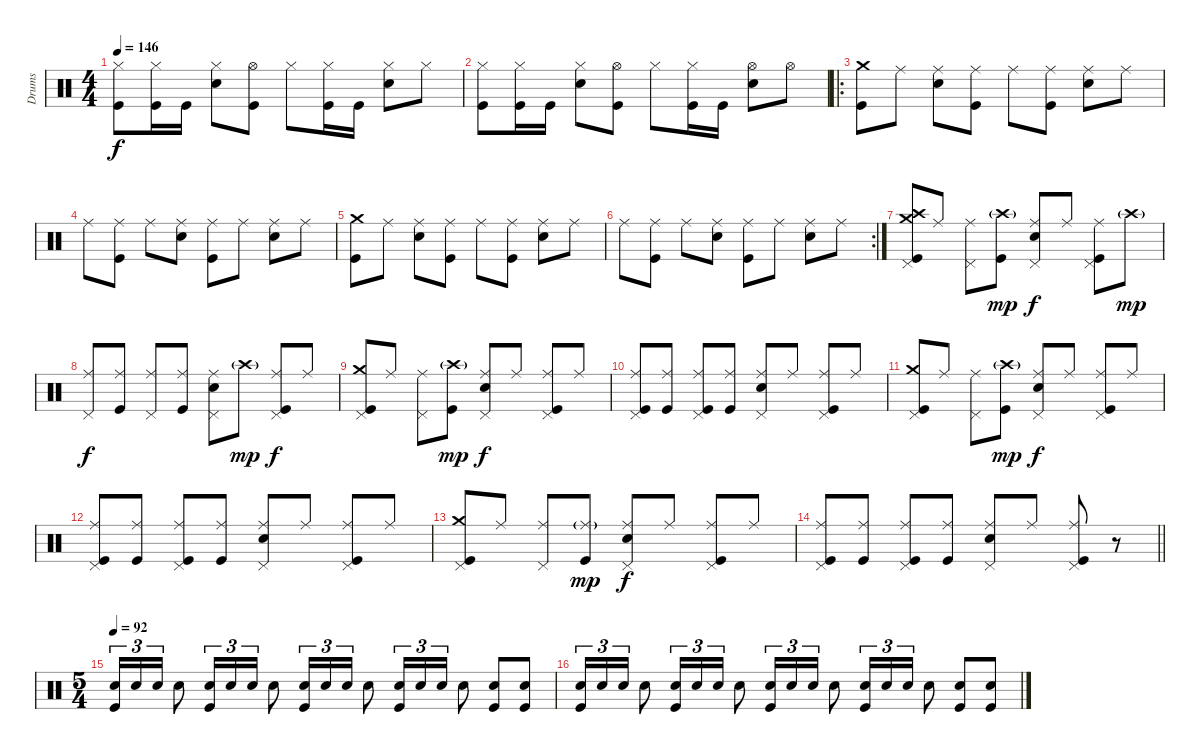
\track ("Drums" "Drums") {instrument percussion}
\staff {score}
\articulation defaults
\ts (4 4)
\tempo 146
\clef neutral
\ks c
("Hi-Hat (closed)" "Kick (hit)").8{dy f} ("Hi-Hat (closed)" "Kick (hit)").16 "Kick (hit)".16 ("Hi-Hat (closed)" "Electric Snare (hit)").8 ("Hi-Hat (open)" "Kick (hit)").8 "Hi-Hat (closed)".8 ("Hi-Hat (closed)" "Kick (hit)").16 "Kick (hit)".16 ("Hi-Hat (closed)" "Electric Snare (hit)").8 "Hi-Hat (closed)".8 |
("Hi-Hat (closed)" "Kick (hit)").8 ("Hi-Hat (closed)" "Kick (hit)").16 "Kick (hit)".16 ("Hi-Hat (closed)" "Electric Snare (hit)").8 ("Hi-Hat (open)" "Kick (hit)").8 "Hi-Hat (closed)".8 ("Hi-Hat (closed)" "Kick (hit)").16 "Kick (hit)".16 ("Hi-Hat (open)" "Electric Snare (hit)").8 "Hi-Hat (open)".8 |
\ro
("Crash medium (hit)" "Kick (hit)").8 "Ride (middle)".8 ("Ride (middle)" "Electric Snare (hit)").8 ("Ride (middle)" "Kick (hit)").8 "Ride (middle)".8 ("Ride (middle)" "Kick (hit)").8 ("Ride (middle)" "Electric Snare (hit)").8 "Ride (middle)".8 |
"Ride (middle)".8 ("Ride (middle)" "Kick (hit)").8 "Ride (middle)".8 ("Ride (middle)" "Electric Snare (hit)").8 ("Ride (middle)" "Kick (hit)").8 "Ride (middle)".8 ("Ride (middle)" "Electric Snare (hit)").8 "Ride (middle)".8 |
("Crash medium (hit)" "Kick (hit)").8 "Ride (middle)".8 ("Ride (middle)" "Electric Snare (hit)").8 ("Ride (middle)" "Kick (hit)").8 "Ride (middle)".8 ("Ride (middle)" "Kick (hit)").8 ("Ride (middle)" "Electric Snare (hit)").8 "Ride (middle)".8 |
\rc 2 "Ride (middle)".8
("Ride (middle)" "Kick (hit)").8 "Ride (middle)".8 ("Ride (middle)" "Electric Snare (hit)").8 ("Ride (middle)" "Kick (hit)").8 "Ride (middle)".8 ("Ride (middle)" "Electric Snare (hit)").8 "Ride (middle)".8 |
("Crash medium (hit)" "Crash high (hit)" "Pedal Hi-Hat (hit)" "Kick (hit)").8 "Ride (middle)".8 ("Ride (middle)" "Pedal Hi-Hat (hit)").8 ("Crash high (hit)"{g} "Kick (hit)").8{dy mp} ("Ride (middle)" "Pedal Hi-Hat (hit)" "Electric Snare (hit)").8{dy f} "Ride (middle)".8 ("Ride (middle)" "Pedal Hi-Hat (hit)" "Kick (hit)").8 "Crash high (hit)"{g}.8{dy mp} |
("Ride (middle)" "Pedal Hi-Hat (hit)").8{dy f} ("Ride (middle)" "Kick (hit)").8 ("Ride (middle)" "Pedal Hi-Hat (hit)").8 ("Ride (middle)" "Kick (hit)").8 ("Ride (middle)" "Pedal Hi-Hat (hit)" "Electric Snare (hit)").8 "Crash high (hit)"{g}.8{dy mp} ("Ride (middle)" "Pedal Hi-Hat (hit)" "Kick (hit)").8{dy f} "Ride (middle)".8 |
("Crash medium (hit)" "Pedal Hi-Hat (hit)" "Kick (hit)").8 "Ride (middle)".8 ("Ride (middle)" "Pedal Hi-Hat (hit)").8 ("Crash high (hit)"{g} "Kick (hit)").8{dy mp} ("Ride (middle)" "Pedal Hi-Hat (hit)" "Electric Snare (hit)").8{dy f} "Ride (middle)".8 ("Ride (middle)" "Pedal Hi-Hat (hit)" "Kick (hit)").8 "Ride (middle)".8 |
("Ride (middle)" "Pedal Hi-Hat (hit)" "Kick (hit)").8 ("Ride (middle)" "Kick (hit)").8 ("Ride (middle)" "Pedal Hi-Hat (hit)" "Kick (hit)").8 ("Ride (middle)" "Kick (hit)").8 ("Ride (middle)" "Pedal Hi-Hat (hit)" "Electric Snare (hit)").8 "Ride (middle)".8 ("Ride (middle)" "Pedal Hi-Hat (hit)" "Kick (hit)").8 "Ride (middle)".8 |
("Crash medium (hit)" "Pedal Hi-Hat (hit)" "Kick (hit)").8 "Ride (middle)".8 ("Ride (middle)" "Pedal Hi-Hat (hit)").8 ("Crash high (hit)"{g} "Kick (hit)").8{dy mp} ("Ride (middle)" "Pedal Hi-Hat (hit)" "Electric Snare (hit)").8{dy f} "Ride (middle)".8 ("Ride (middle)" "Pedal Hi-Hat (hit)" "Kick (hit)").8 "Ride (middle)".8 |
("Ride (middle)" "Pedal Hi-Hat (hit)" "Kick (hit)").8 ("Ride (middle)" "Kick (hit)").8 ("Ride (middle)" "Pedal Hi-Hat (hit)" "Kick (hit)").8 ("Ride (middle)" "Kick (hit)").8 ("Ride (middle)" "Pedal Hi-Hat (hit)" "Electric Snare (hit)").8 "Ride (middle)".8 ("Ride (middle)" "Pedal Hi-Hat (hit)" "Kick (hit)").8 "Ride (middle)".8 |
("Crash medium (hit)" "Pedal Hi-Hat (hit)" "Kick (hit)").8 "Ride (middle)".8 ("Ride (middle)" "Pedal Hi-Hat (hit)").8 ("Ride (middle)"{g} "Kick (hit)").8{dy mp} ("Ride (middle)" "Pedal Hi-Hat (hit)" "Electric Snare (hit)").8{dy f} "Ride (middle)".8 ("Ride (middle)" "Pedal Hi-Hat (hit)" "Kick (hit)").8 "Ride (middle)".8 |
\barLineRight lightlight
("Ride (middle)" "Pedal Hi-Hat (hit)" "Kick (hit)").8 ("Ride (middle)" "Kick (hit)").8 ("Ride (middle)" "Pedal Hi-Hat (hit)" "Kick (hit)").8 ("Ride (middle)" "Kick (hit)").8 ("Ride (middle)" "Pedal Hi-Hat (hit)" "Electric Snare (hit)").8 "Ride (middle)".8 ("Ride (middle)" "Pedal Hi-Hat (hit)" "Kick (hit)").8 r.8 |
\ts (5 4)
\tempo 92
("Electric Snare (hit)" "Kick (hit)").16{tu (3 2)} "Electric Snare (hit)".16{tu (3 2)} "Electric Snare (hit)".16{tu (3 2)} "Electric Snare (hit)".8 ("Electric Snare (hit)" "Kick (hit)").16{tu (3 2)} "Electric Snare (hit)".16{tu (3 2)} "Electric Snare (hit)".16{tu (3 2)} "Electric Snare (hit)".8 ("Electric Snare (hit)" "Kick (hit)").16{tu (3 2)} "Electric Snare (hit)".16{tu (3 2)} "Electric Snare (hit)".16{tu (3 2)} "Electric Snare (hit)".8 ("Electric Snare (hit)" "Kick (hit)").16{tu (3 2)} "Electric Snare (hit)".16{tu (3 2)} "Electric Snare (hit)".16{tu (3 2)} "Electric Snare (hit)".8 ("Electric Snare (hit)" "Kick (hit)").8 ("Electric Snare (hit)" "Kick (hit)").8 |
("Electric Snare (hit)" "Kick (hit)").16{tu (3 2)} "Electric Snare (hit)".16{tu (3 2)} "Electric Snare (hit)".16{tu (3 2)} "Electric Snare (hit)".8 ("Electric Snare (hit)" "Kick (hit)").16{tu (3 2)} "Electric Snare (hit)".16{tu (3 2)} "Electric Snare (hit)".16{tu (3 2)} "Electric Snare (hit)".8 ("Electric Snare (hit)" "Kick (hit)").16{tu (3 2)} "Electric Snare (hit)".16{tu (3 2)} "Electric Snare (hit)".16{tu (3 2)} "Electric Snare (hit)".8 ("Electric Snare (hit)" "Kick (hit)").16{tu (3 2)} "Electric Snare (hit)".16{tu (3 2)} "Electric Snare (hit)".16{tu (3 2)} "Electric Snare (hit)".8 ("Electric Snare (hit)" "Kick (hit)").8 ("Electric Snare (hit)" "Kick (hit)").8
